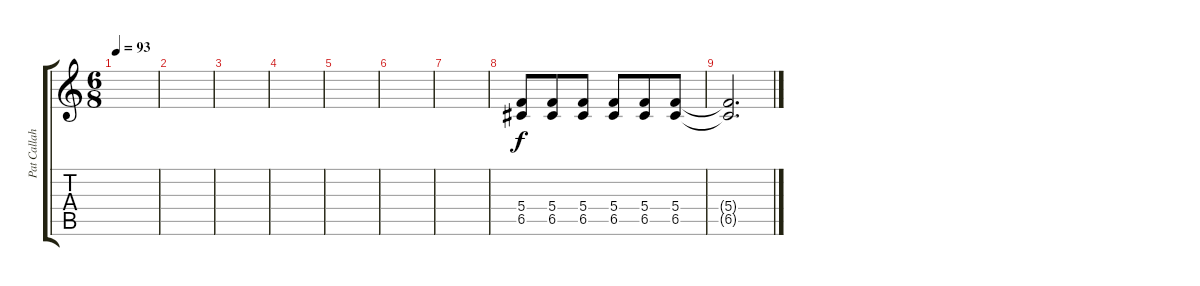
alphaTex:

\track ("Pat Callahan [Rythm Guitar]" "Pat Callah") {instrument electricguitarclean}
\staff {score tabs}
\tuning (D4 A3 F3 C3 G2 C2) {hide}
\ts (6 8)
\tempo 93
\clef g2
\ks c
|
|
|
|
|
|
|
(5.4 6.5).8 (5.4 6.5).8 (5.4 6.5).8 (5.4 6.5).8 (5.4 6.5).8 (5.4 6.5).8 |
(5.4{t} 6.5{t}).2{d}
